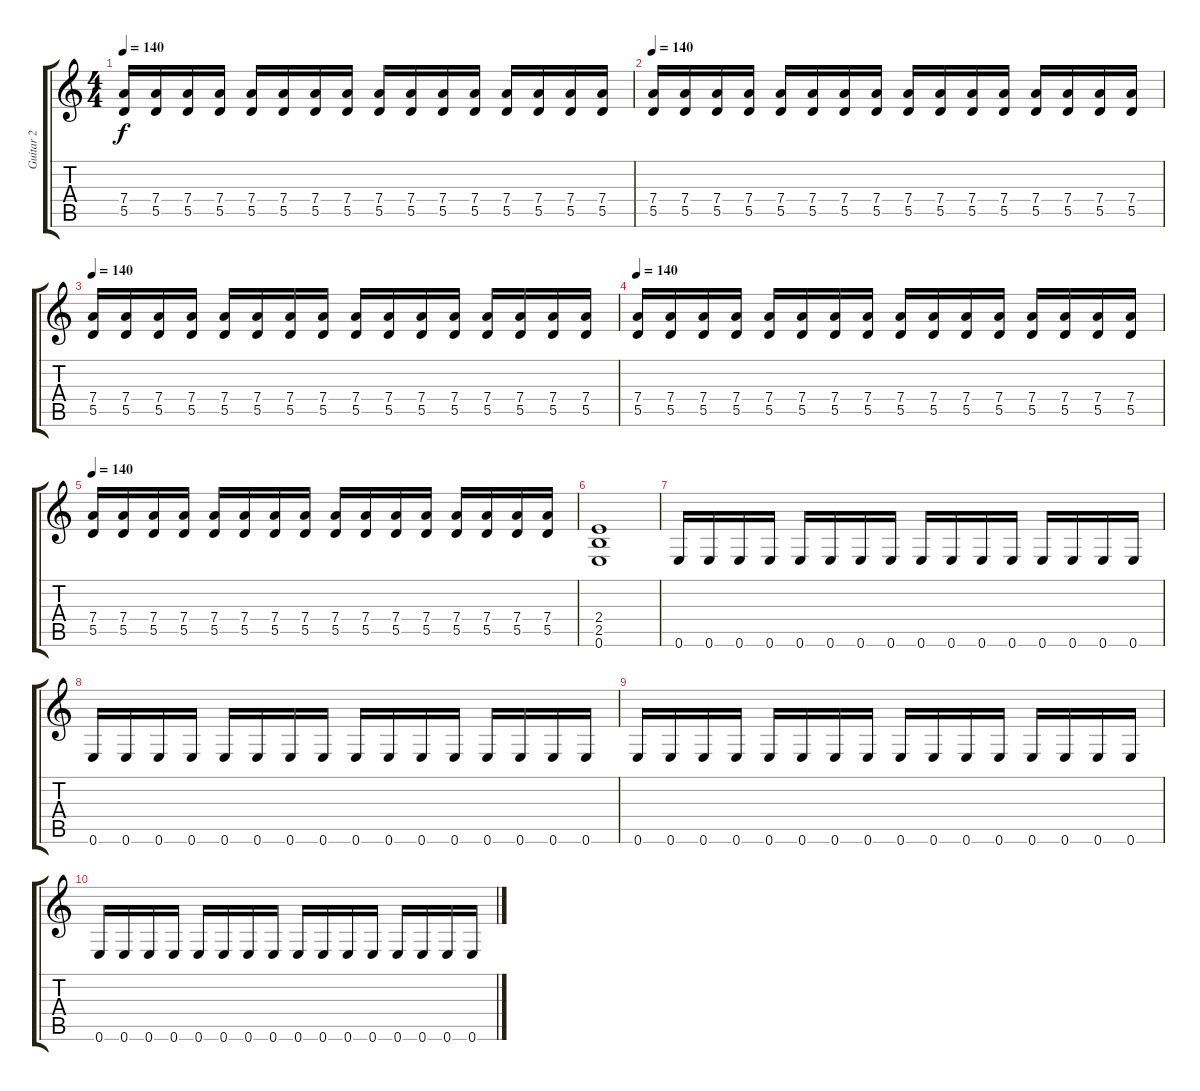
\track ("Guitar 2" "Guitar 2") {instrument distortionguitar}
\staff {score tabs}
\tuning (E4 B3 G3 D3 A2 E2) {hide}
\ts (4 4)
\tempo 140
\clef g2
\ks c
(7.4 5.5).16{dy f} (7.4 5.5).16 (7.4 5.5).16 (7.4 5.5).16 (7.4 5.5).16 (7.4 5.5).16 (7.4 5.5).16 (7.4 5.5).16 (7.4 5.5).16 (7.4 5.5).16 (7.4 5.5).16 (7.4 5.5).16 (7.4 5.5).16 (7.4 5.5).16 (7.4 5.5).16 (7.4 5.5).16 |
\tempo 140
(7.4 5.5).16 (7.4 5.5).16 (7.4 5.5).16 (7.4 5.5).16 (7.4 5.5).16 (7.4 5.5).16 (7.4 5.5).16 (7.4 5.5).16 (7.4 5.5).16 (7.4 5.5).16 (7.4 5.5).16 (7.4 5.5).16 (7.4 5.5).16 (7.4 5.5).16 (7.4 5.5).16 (7.4 5.5).16 |
\tempo 140
(7.4 5.5).16 (7.4 5.5).16 (7.4 5.5).16 (7.4 5.5).16 (7.4 5.5).16 (7.4 5.5).16 (7.4 5.5).16 (7.4 5.5).16 (7.4 5.5).16 (7.4 5.5).16 (7.4 5.5).16 (7.4 5.5).16 (7.4 5.5).16 (7.4 5.5).16 (7.4 5.5).16 (7.4 5.5).16 |
\tempo 140
(7.4 5.5).16 (7.4 5.5).16 (7.4 5.5).16 (7.4 5.5).16 (7.4 5.5).16 (7.4 5.5).16 (7.4 5.5).16 (7.4 5.5).16 (7.4 5.5).16 (7.4 5.5).16 (7.4 5.5).16 (7.4 5.5).16 (7.4 5.5).16 (7.4 5.5).16 (7.4 5.5).16 (7.4 5.5).16 |
\tempo 140
(7.4 5.5).16 (7.4 5.5).16 (7.4 5.5).16 (7.4 5.5).16 (7.4 5.5).16 (7.4 5.5).16 (7.4 5.5).16 (7.4 5.5).16 (7.4 5.5).16 (7.4 5.5).16 (7.4 5.5).16 (7.4 5.5).16 (7.4 5.5).16 (7.4 5.5).16 (7.4 5.5).16 (7.4 5.5).16 |
(2.4 2.5 0.6).1 |
0.6.16 0.6.16 0.6.16 0.6.16 0.6.16 0.6.16 0.6.16 0.6.16 0.6.16 0.6.16 0.6.16 0.6.16 0.6.16 0.6.16 0.6.16 0.6.16 |
0.6.16 0.6.16 0.6.16 0.6.16 0.6.16 0.6.16 0.6.16 0.6.16 0.6.16 0.6.16 0.6.16 0.6.16 0.6.16 0.6.16 0.6.16 0.6.16 |
0.6.16 0.6.16 0.6.16 0.6.16 0.6.16 0.6.16 0.6.16 0.6.16 0.6.16 0.6.16 0.6.16 0.6.16 0.6.16 0.6.16 0.6.16 0.6.16 |
0.6.16 0.6.16 0.6.16 0.6.16 0.6.16 0.6.16 0.6.16 0.6.16 0.6.16 0.6.16 0.6.16 0.6.16 0.6.16 0.6.16 0.6.16 0.6.16
